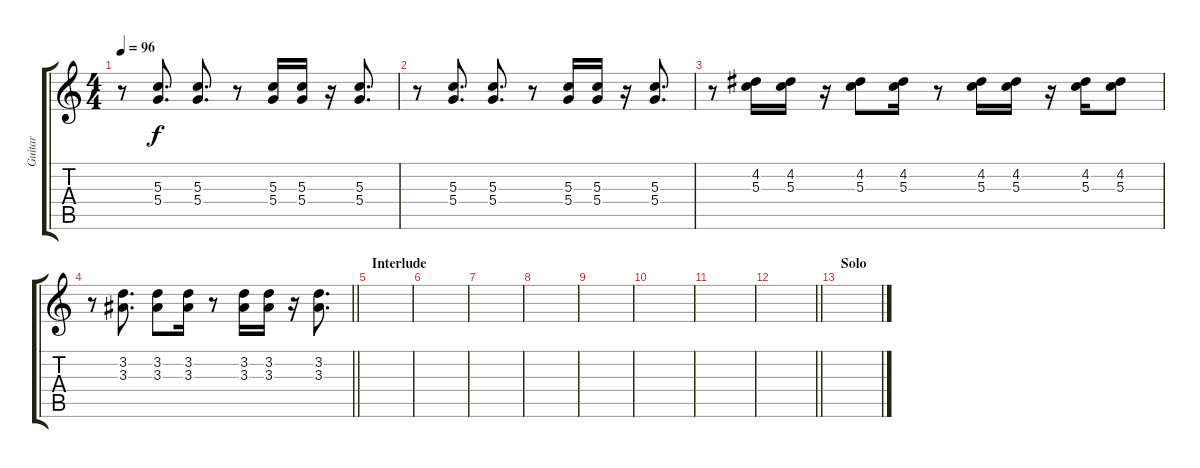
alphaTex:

\track ("Guitar" "Guitar") {instrument acousticguitarnylon}
\staff {score tabs}
\tuning (E4 B3 G3 D3 A2 E2) {hide}
\ts (4 4)
\tempo 96
\clef g2
\ks c
r.8{dy f} (5.3 5.4).8{d} (5.3 5.4).8{d} r.8 (5.3 5.4).16 (5.3 5.4).16 r.16 (5.3 5.4).8{d} |
r.8 (5.3 5.4).8{d} (5.3 5.4).8{d} r.8 (5.3 5.4).16 (5.3 5.4).16 r.16 (5.3 5.4).8{d} |
r.8 (4.2 5.3).16 (4.2 5.3).16 r.16 (4.2 5.3).8 (4.2 5.3).16 r.8 (4.2 5.3).16 (4.2 5.3).16 r.16 (4.2 5.3).16 (4.2 5.3).8 |
\barLineRight lightlight
r.8 (3.2 3.3).8{d} (3.2 3.3).8 (3.2 3.3).16 r.8 (3.2 3.3).16 (3.2 3.3).16 r.16 (3.2 3.3).8{d} |
\section ("" "Interlude")
|
|
|
|
|
|
|
\barLineRight lightlight
|
\section ("" "Solo")
